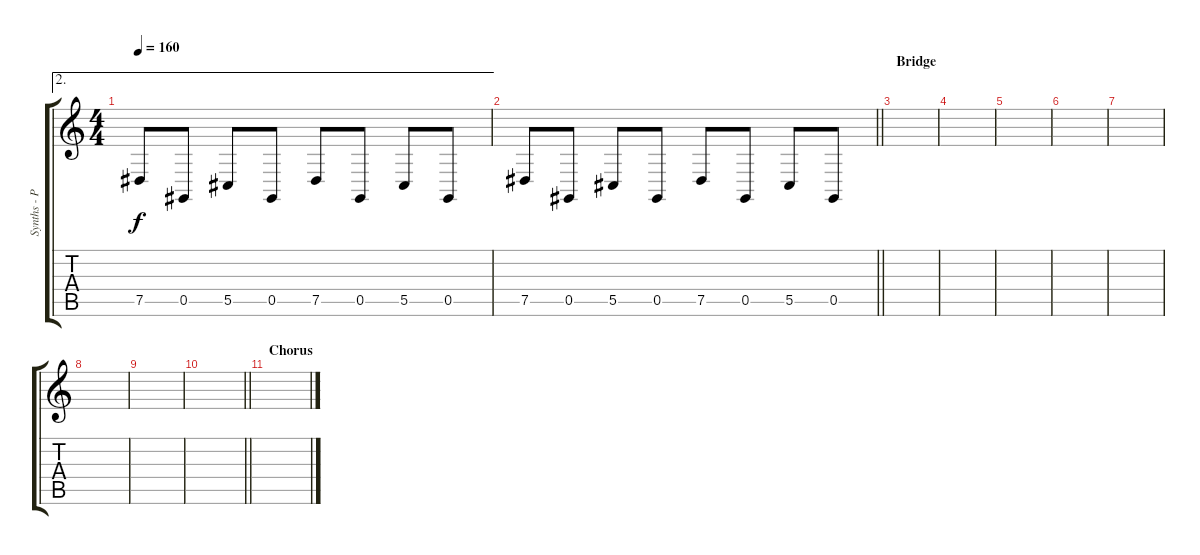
\track ("Synths - Pennie" "Synths - P") {instrument lead1square}
\staff {score tabs}
\tuning (Eb4 Bb3 Gb3 Db3 Ab2 Eb2) {hide}
\ae 2
\ts (4 4)
\tempo 160
\clef g2
\ks c
7.5.8{dy f} 0.5.8 5.5.8 0.5.8 7.5.8 0.5.8 5.5.8 0.5.8 |
\barLineRight lightlight
7.5.8 0.5.8 5.5.8 0.5.8 7.5.8 0.5.8 5.5.8 0.5.8 |
\section ("" "Bridge")
|
|
|
|
|
|
|
\barLineRight lightlight
|
\section ("" "Chorus")
